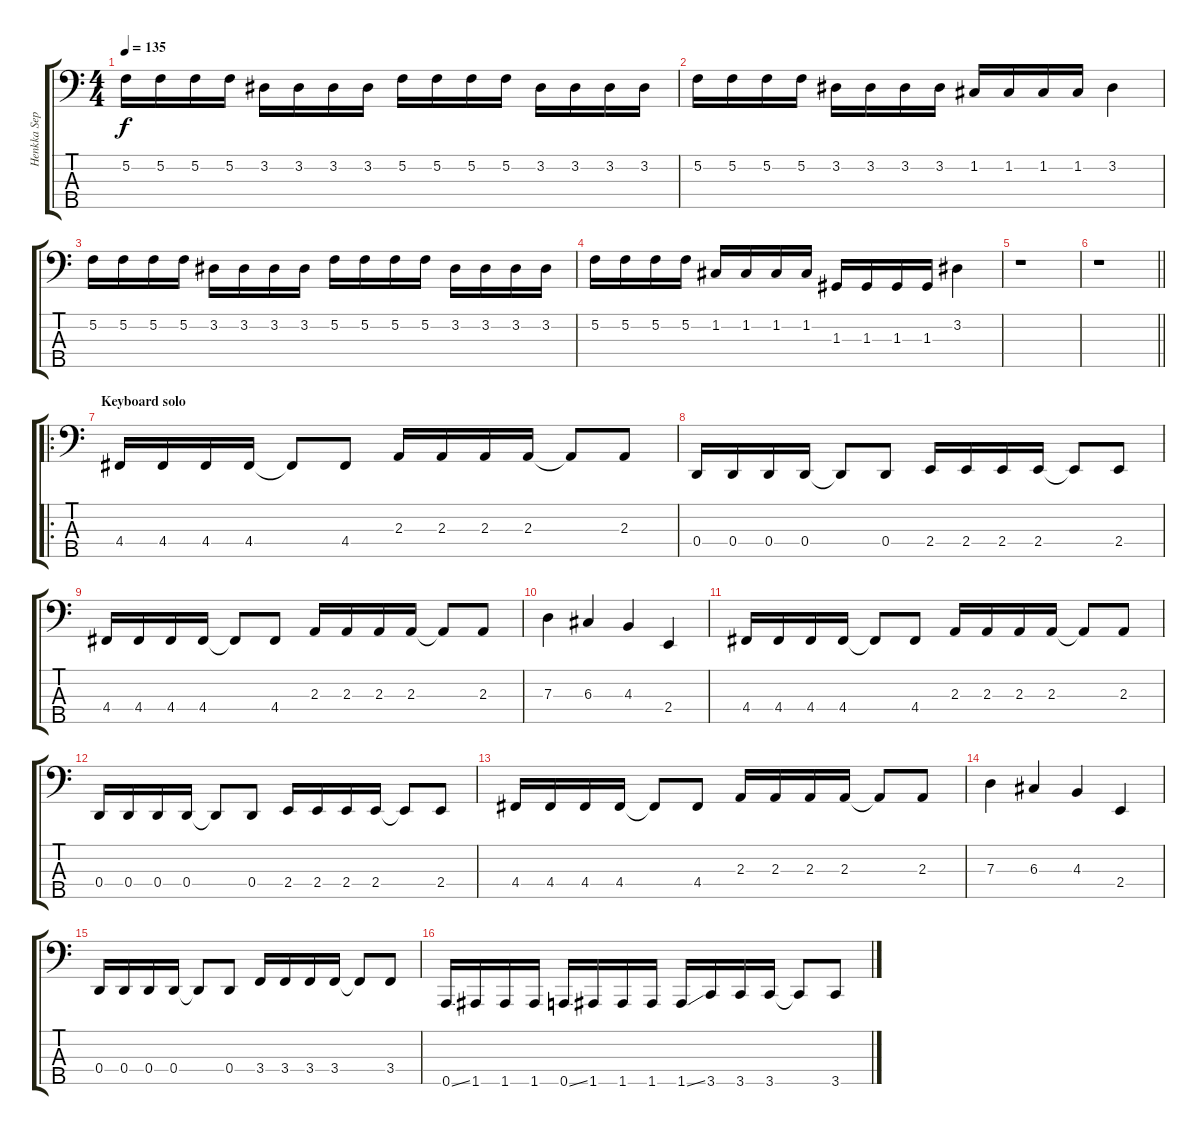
\track ("Henkka Seppälä" "Henkka Sep") {instrument electricbasspick}
\staff {score tabs}
\tuning (F2 C2 G1 D1 A0) {hide}
\ts (4 4)
\tempo 135
\clef f4
\ks c
5.2.16{dy f} 5.2.16 5.2.16 5.2.16 3.2.16 3.2.16 3.2.16 3.2.16 5.2.16 5.2.16 5.2.16 5.2.16 3.2.16 3.2.16 3.2.16 3.2.16 |
5.2.16 5.2.16 5.2.16 5.2.16 3.2.16 3.2.16 3.2.16 3.2.16 1.2.16 1.2.16 1.2.16 1.2.16 3.2.4 |
5.2.16 5.2.16 5.2.16 5.2.16 3.2.16 3.2.16 3.2.16 3.2.16 5.2.16 5.2.16 5.2.16 5.2.16 3.2.16 3.2.16 3.2.16 3.2.16 |
5.2.16 5.2.16 5.2.16 5.2.16 1.2.16 1.2.16 1.2.16 1.2.16 1.3.16 1.3.16 1.3.16 1.3.16 3.2.4 |
r.1 |
\barLineRight lightlight
r.1 |
\ro
\section ("" "Keyboard solo")
4.4.16 4.4.16 4.4.16 4.4.16 4.4{t}.8 4.4.8 2.3.16 2.3.16 2.3.16 2.3.16 2.3{t}.8 2.3.8 |
0.4.16 0.4.16 0.4.16 0.4.16 0.4{t}.8 0.4.8 2.4.16 2.4.16 2.4.16 2.4.16 2.4{t}.8 2.4.8 |
4.4.16 4.4.16 4.4.16 4.4.16 4.4{t}.8 4.4.8 2.3.16 2.3.16 2.3.16 2.3.16 2.3{t}.8 2.3.8 |
7.3.4 6.3.4 4.3.4 2.4.4 |
4.4.16 4.4.16 4.4.16 4.4.16 4.4{t}.8 4.4.8 2.3.16 2.3.16 2.3.16 2.3.16 2.3{t}.8 2.3.8 |
0.4.16 0.4.16 0.4.16 0.4.16 0.4{t}.8 0.4.8 2.4.16 2.4.16 2.4.16 2.4.16 2.4{t}.8 2.4.8 |
4.4.16 4.4.16 4.4.16 4.4.16 4.4{t}.8 4.4.8 2.3.16 2.3.16 2.3.16 2.3.16 2.3{t}.8 2.3.8 |
7.3.4 6.3.4 4.3.4 2.4.4 |
0.4.16 0.4.16 0.4.16 0.4.16 0.4{t}.8 0.4.8 3.4.16 3.4.16 3.4.16 3.4.16 3.4{t}.8 3.4.8 |
0.5{ss}.16 1.5.16 1.5.16 1.5.16 0.5{ss}.16 1.5.16 1.5.16 1.5.16 1.5{ss}.16 3.5.16 3.5.16 3.5.16 3.5{t}.8 3.5.8
